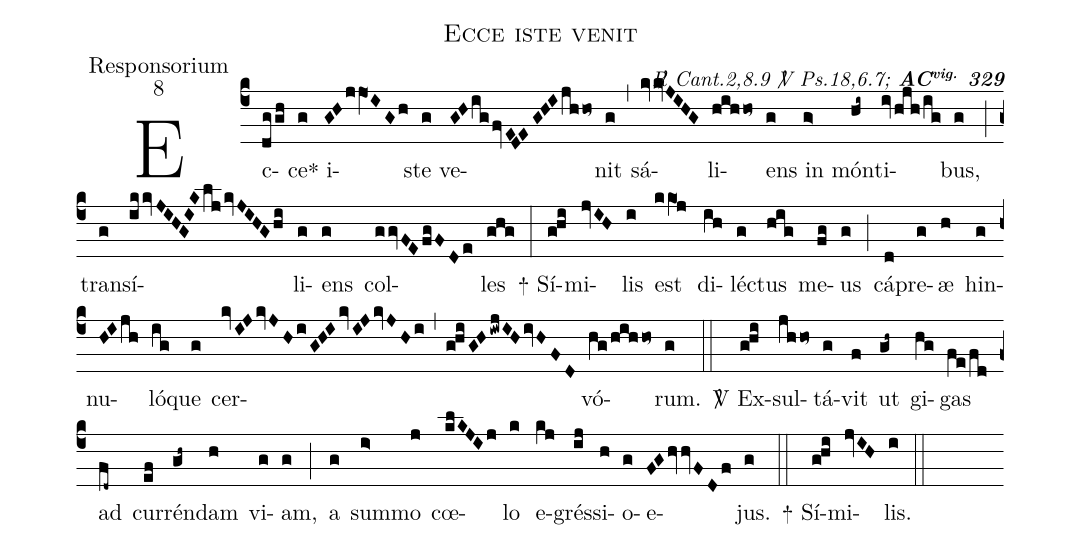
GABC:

name:Ecce iste venit;
office-part:Responsorium;
mode:8;
commentary:{\itshape\mdseries \Rbar\  Cant.2,8.9 \Vbar\  Ps.18,6.7;\/}   {\bfseries AC\textsuperscript{vig.} 329};
%%
(c4) Ec(dggh)ce<sp>*</sp>(g) i(GHjjO1IGh)ste(g) ve(GHigfvEDEGHIjhho~)nit(g) (,)
sá(kvvJIHG)li(hihho~)ens(g) in(g>) món(hi~)ti(ivhjh/ig)bus,(g) (;)
tran(g)sí(ikkvJIHGIKljkvJIHGhi)li(g)ens(g) col(ggvFEfgFDe)les(ghg) (:)
<sp>+</sp> Sí(ghi)mi(jvIH)lis(i) est(kkO1j) di(ih)lé(g)ctus(hig) me(fg)us(g) (;)
cá(d)pre(g)æ(h) hin(g)nu(HIjh)ló(ig)que(g) cer(kvIJkvJHiGHIkvIJkvJHi,ghiGHiwjIHivHFD)vó(hg/hihho~)rum.(g) (::)
<sp>V/</sp> Ex(ghi)sul(jhho~)tá(g)vit(f) ut(gh~) gi(hg)gas(fe/fd) ad(fd~) cur(ef)rén(gh~)dam(h) vi(g)am,(g) (;)
a(g) sum(i>)mo(j) cœ(klKJIj)lo(k) e(kj)grés(ij)si(h)o(g)e(FGhvvFDf)jus.(g) (::)
<sp>+</sp> Sí(ghi)mi(jvIH)lis.(i) (::)
